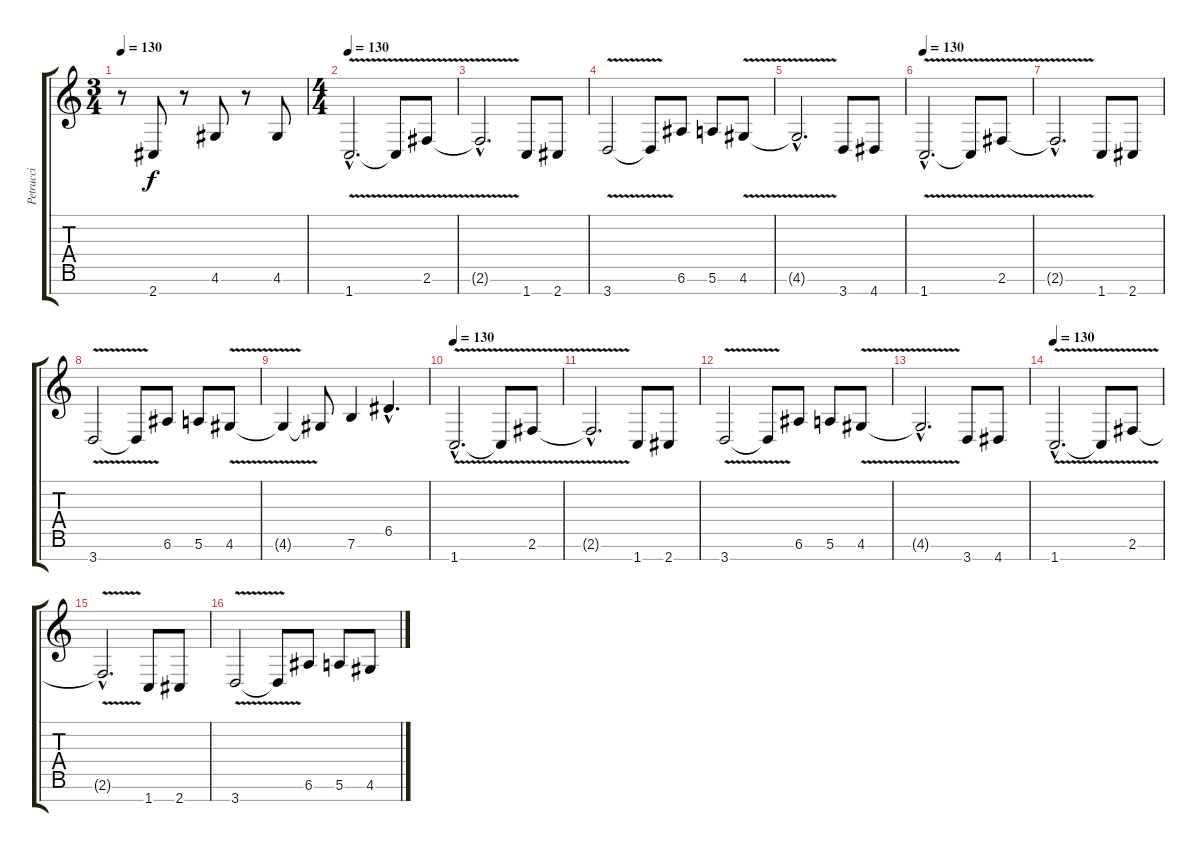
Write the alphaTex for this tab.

\track ("Petrucci" "Petrucci") {instrument distortionguitar}
\staff {score tabs}
\tuning (E4 B3 G3 D3 A2 E2 B1) {hide}
\ts (3 4)
\tempo 130
\clef g2
\ks c
r.8{dy f} 2.7.8 r.8 4.6.8 r.8 4.6.8 |
\ts (4 4)
\tempo 130
1.7{v hac}.2{d volume 16 balance 0} 1.7{t}.8 2.6{v}.8 |
2.6{hac t}.2{d} 1.7.8 2.7.8 |
3.7{v}.2 3.7{t}.8 6.6.8 5.6.8 4.6{v}.8 |
4.6{hac t}.2{d} 3.7.8 4.7.8 |
\tempo 130
1.7{v hac}.2{d} 1.7{t}.8 2.6{v}.8 |
2.6{hac t}.2{d} 1.7.8 2.7.8 |
3.7{v}.2 3.7{t}.8 6.6.8 5.6.8 4.6{v}.8 |
4.6{t}.4 4.6{t}.8 7.6.4 6.5{hac}.4{d} |
\tempo 130
1.7{v hac}.2{d volume 16 balance 0} 1.7{t}.8 2.6{v}.8 |
2.6{hac t}.2{d} 1.7.8 2.7.8 |
3.7{v}.2 3.7{t}.8 6.6.8 5.6.8 4.6{v}.8 |
4.6{hac t}.2{d} 3.7.8 4.7.8 |
\tempo 130
1.7{v hac}.2{d} 1.7{t}.8 2.6{v}.8 |
2.6{hac t}.2{d} 1.7.8 2.7.8 |
3.7{v}.2 3.7{t}.8 6.6.8 5.6.8 4.6.8
